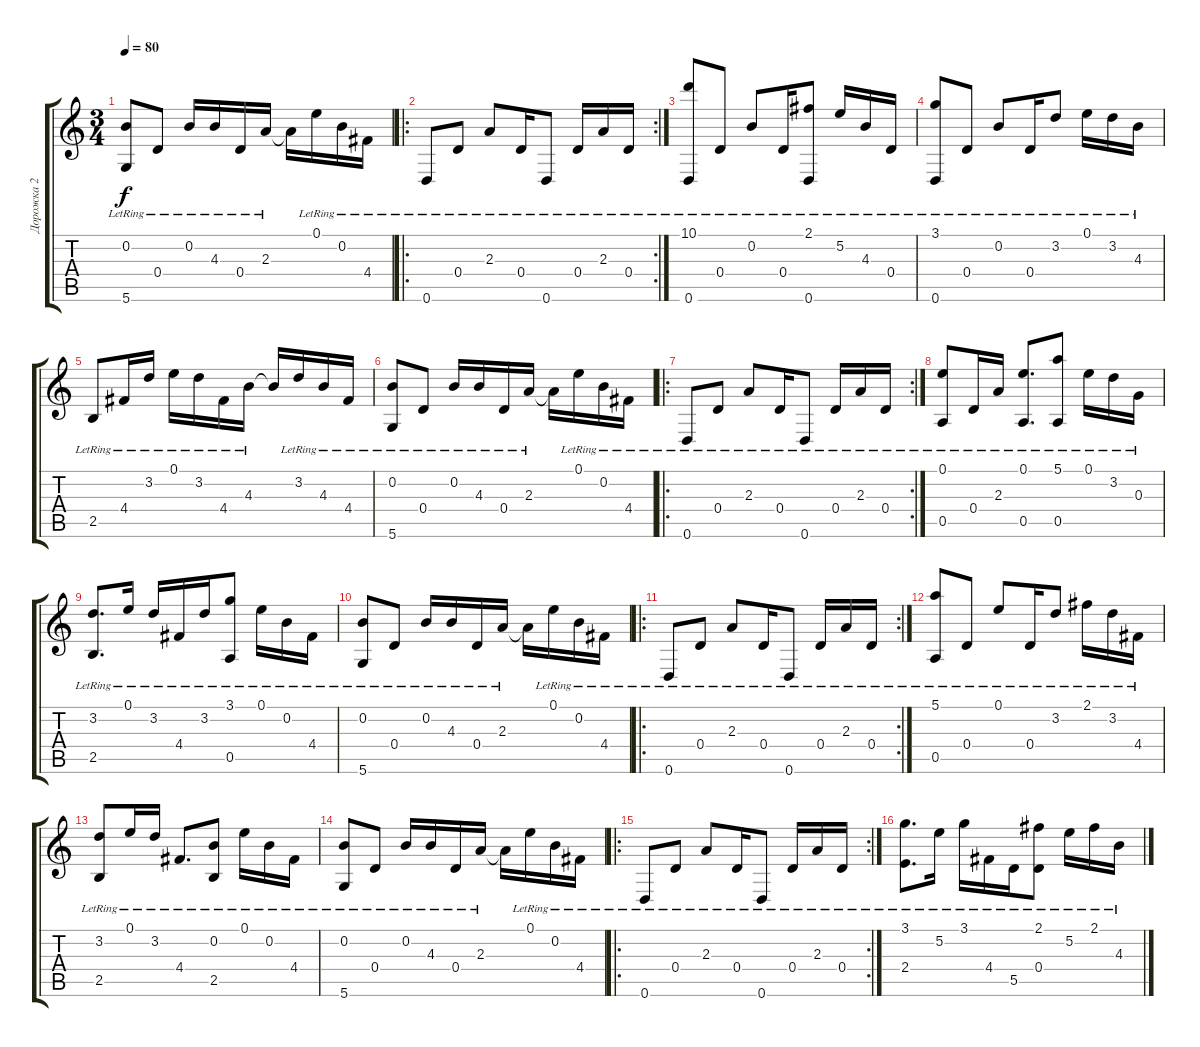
\track ("Дорожка 2" "Дорожка 2") {solo instrument acousticguitarsteel}
\staff {score tabs}
\tuning (E4 B3 G3 D3 A2 D2) {hide}
\ts (3 4)
\tempo 80
\clef g2
\ks c
(0.2{lr} 5.6{lr}).8{dy f} 0.4{lr}.8 0.2{lr}.16 4.3{lr}.16 0.4{lr}.16 2.3{lr}.16 2.3{t}.16 0.1{lr}.16 0.2{lr}.16 4.4{lr}.16 |
\ro
\rc 2
0.6{lr}.8 0.4{lr}.8 2.3{lr}.8 0.4{lr}.16 0.6{lr}.8 0.4{lr}.16 2.3{lr}.16 0.4{lr}.16 |
(10.1{lr} 0.6{lr}).8 0.4{lr}.8 0.2{lr}.8 0.4{lr}.16 (2.1{lr} 0.6{lr}).8 5.2{lr}.16 4.3{lr}.16 0.4{lr}.16 |
(3.1{lr} 0.6{lr}).8 0.4{lr}.8 0.2{lr}.8 0.4{lr}.16 3.2{lr}.8 0.1{lr}.16 3.2{lr}.16 4.3{lr}.16 |
2.5{lr}.8 4.4{lr}.16 3.2{lr}.16 0.1{lr}.16 3.2{lr}.16 4.4{lr}.16 4.3{lr}.16 4.3{t}.16 3.2{lr}.16 4.3{lr}.16 4.4{lr}.16 |
(0.2{lr} 5.6{lr}).8 0.4{lr}.8 0.2{lr}.16 4.3{lr}.16 0.4{lr}.16 2.3{lr}.16 2.3{t}.16 0.1{lr}.16 0.2{lr}.16 4.4{lr}.16 |
\ro
\rc 2
0.6{lr}.8 0.4{lr}.8 2.3{lr}.8 0.4{lr}.16 0.6{lr}.8 0.4{lr}.16 2.3{lr}.16 0.4{lr}.16 |
(0.1{lr} 0.5{lr}).8 0.4{lr}.16 2.3{lr}.16 (0.1{lr} 0.5{lr}).8{d} (5.1 0.5{lr}).8 0.1{lr}.16 3.2{lr}.16 0.3{lr}.16 |
(3.2{lr} 2.5{lr}).8{d} 0.1{lr}.16 3.2{lr}.16 4.4{lr}.16 3.2{lr}.16 (3.1 0.5{lr}).8 0.1{lr}.16 0.2{lr}.16 4.4{lr}.16 |
(0.2{lr} 5.6{lr}).8 0.4{lr}.8 0.2{lr}.16 4.3{lr}.16 0.4{lr}.16 2.3{lr}.16 2.3{t}.16 0.1{lr}.16 0.2{lr}.16 4.4{lr}.16 |
\ro
\rc 2
0.6{lr}.8 0.4{lr}.8 2.3{lr}.8 0.4{lr}.16 0.6{lr}.8 0.4{lr}.16 2.3{lr}.16 0.4{lr}.16 |
(5.1{lr} 0.5{lr}).8 0.4{lr}.8 0.1{lr}.8 0.4{lr}.16 3.2{lr}.8 2.1{lr}.16 3.2{lr}.16 4.4{lr}.16 |
(3.2{lr} 2.5{lr}).8 0.1{lr}.16 3.2{lr}.16 4.4{lr}.8{d} (0.2{lr} 2.5{lr}).8 0.1{lr}.16 0.2{lr}.16 4.4{lr}.16 |
(0.2{lr} 5.6{lr}).8 0.4{lr}.8 0.2{lr}.16 4.3{lr}.16 0.4{lr}.16 2.3{lr}.16 2.3{t}.16 0.1{lr}.16 0.2{lr}.16 4.4{lr}.16 |
\ro
\rc 2
0.6{lr}.8 0.4{lr}.8 2.3{lr}.8 0.4{lr}.16 0.6{lr}.8 0.4{lr}.16 2.3{lr}.16 0.4{lr}.16 |
(3.1{lr} 2.4{lr}).8{d} 5.2{lr}.16 3.1{lr}.16 4.4{lr}.16 5.5{lr}.16 (2.1{lr} 0.4{lr}).8 5.2{lr}.16 2.1{lr}.16 4.3{lr}.16
